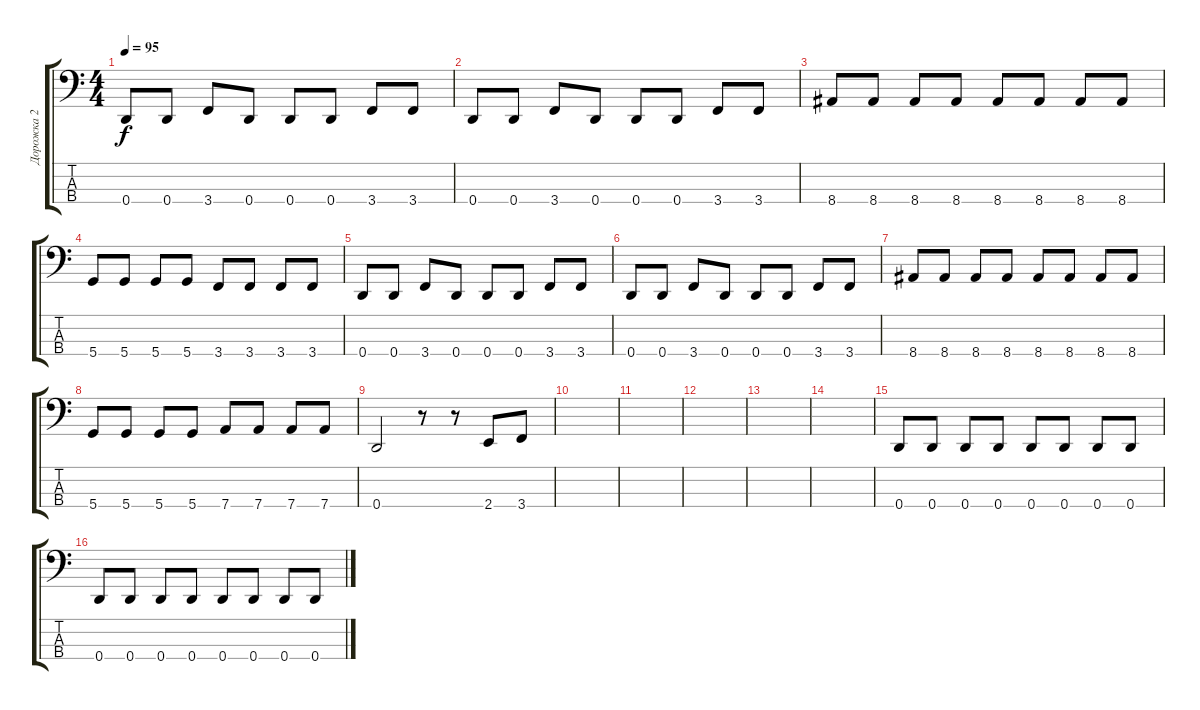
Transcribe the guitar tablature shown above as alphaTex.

\track ("Дорожка 2" "Дорожка 2") {instrument electricbassfinger}
\staff {score tabs}
\tuning (F2 C2 G1 D1) {hide}
\ts (4 4)
\tempo 95
\clef f4
\ks c
0.4.8{dy f} 0.4.8 3.4.8 0.4.8 0.4.8 0.4.8 3.4.8 3.4.8 |
0.4.8 0.4.8 3.4.8 0.4.8 0.4.8 0.4.8 3.4.8 3.4.8 |
8.4.8 8.4.8 8.4.8 8.4.8 8.4.8 8.4.8 8.4.8 8.4.8 |
5.4.8 5.4.8 5.4.8 5.4.8 3.4.8 3.4.8 3.4.8 3.4.8 |
0.4.8 0.4.8 3.4.8 0.4.8 0.4.8 0.4.8 3.4.8 3.4.8 |
0.4.8 0.4.8 3.4.8 0.4.8 0.4.8 0.4.8 3.4.8 3.4.8 |
8.4.8 8.4.8 8.4.8 8.4.8 8.4.8 8.4.8 8.4.8 8.4.8 |
5.4.8 5.4.8 5.4.8 5.4.8 7.4.8 7.4.8 7.4.8 7.4.8 |
0.4.2 r.8 r.8 2.4.8 3.4.8 |
|
|
|
|
|
0.4.8 0.4.8 0.4.8 0.4.8 0.4.8 0.4.8 0.4.8 0.4.8 |
0.4.8 0.4.8 0.4.8 0.4.8 0.4.8 0.4.8 0.4.8 0.4.8
